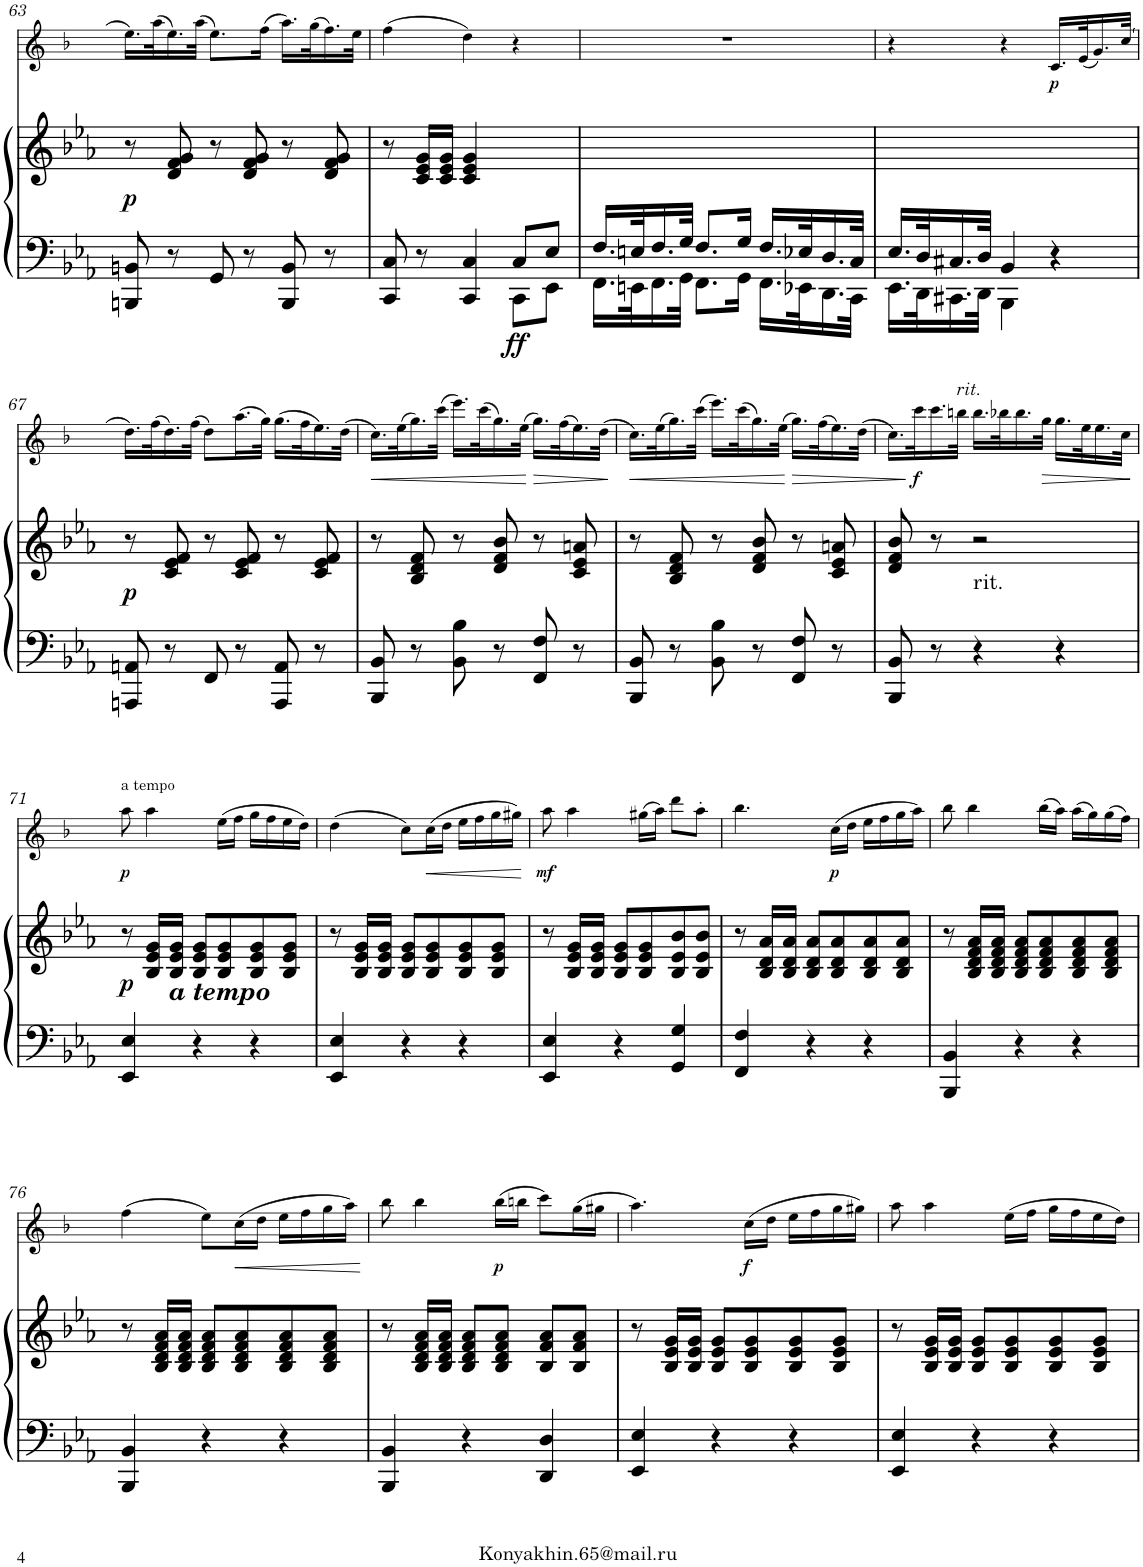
**kern	**kern	**dynam	**kern	**dynam
*part2	*part2	*part2	*part1	*part1
*staff3	*staff2	*staff2/3	*staff1	*staff1
*I"PIANO	*	*	*I"Clarinette in B   solo	*
*	*	*	*I'Cl	*
!!LO:PB:g=z
*clefF4	*clefG2	*	*clefG2	*
*	*	*	*Trd1c2	*
*k[b-e-a-]	*k[b-e-a-]	*	*k[b-]	*
*M3/4	*M3/4	*	*M3/4	*
=63	=63	=63	=63	=63
!	!	!LO:DY:b	!	!
8BBBn/ 8BBn/	8r	p	16.ee\LL	.
.	.	.	(32aa\K	.
8r	8d/ 8f/ 8g/	.	16.ee\)	.
.	.	.	(32aa\JJk	.
8GG/	8r	.	8.ee\L)	.
8r	8d/ 8f/ 8g/	.	.	.
.	.	.	(16ff\Jk	.
8BBB/ 8BB/	8r	.	16.aa\LL)	.
.	.	.	(32gg\K	.
8r	8d/ 8f/ 8g/	.	16.ff\)	.
.	.	.	32ee\JJk	.
=64	=64	=64	=64	=64
*^	*	*	*	*
2ryy	8CC/ 8C/	8r	.	(4ff\	.
.	8r	16c/ 16e-/ 16g/LL	.	.	.
.	.	16c/ 16e-/ 16g/JJ	.	.	.
.	4CC/ 4C/	4c/ 4e-/ 4g/	.	4dd\)	.
!	!	!	!LO:DY:b=2	!	!
8C/L	8CC\L	4ryy	ff	4r	.
8E-/J	8EE-\J	.	.	.	.
=65	=65	=65	=65	=65	=65
16.F/LL	16.FF\LL	2.ryy	.	2.r	.
32En/K	32EEn\K	.	.	.	.
16.F/	16.FF\	.	.	.	.
32G/JJk	32GG\JJk	.	.	.	.
8.F/L	8.FF\L	.	.	.	.
16G/Jk	16GG\Jk	.	.	.	.
16.F/LL	16.FF\LL	.	.	.	.
32E-X/K	32EE-X\K	.	.	.	.
16.D/	16.DD\	.	.	.	.
32C/JJk	32CC\JJk	.	.	.	.
=66	=66	=66	=66	=66	=66
16.E-/LL	16.EE-\LL	2ryy	.	4r	.
32D/K	32DD\K	.	.	.	.
16.C#X/	16.CC#X\	.	.	.	.
32D/JJk	32DD\JJk	.	.	.	.
4BB-/	4BBB-\	.	.	4r	.
!	!	!	!	!	!LO:DY:b
4ryy	4r	4r	.	16.c/LL	p
.	.	.	.	(32e/K	.
.	.	.	.	16.g/)	.
.	.	.	.	(32cc/JJk	.
*v	*v	*	*	*	*
!!LO:LB:g=z
=67	=67	=67	=67	=67
!	!	!LO:DY:b	!	!
8AAAn/ 8AAn/	8r	p	16.dd\LL)	.
.	.	.	(32ff\K	.
8r	8c/ 8e-/ 8f/	.	16.dd\)	.
.	.	.	(32ff\JJk	.
8FF/	8r	.	8dd\L)	.
8r	8c/ 8e-/ 8f/	.	(16.aa\L	.
.	.	.	32gg\JJk)	.
8AAA/ 8AA/	8r	.	(16.gg\LL	.
.	.	.	32ff\K	.
8r	8c/ 8e-/ 8f/	.	16.ee\)	.
.	.	.	(32dd\JJk	.
=68	=68	=68	=68	=68
!	!	!	!	!LO:HP:b
8BBB-/ 8BB-/	8r	.	16.cc\LL)	<
.	.	.	(32ee\K	.
8r	8B-/ 8d/ 8f/	.	16.gg\)	.
.	.	.	(32ccc\JJk	.
8BB-\ 8B-\	8r	.	16.eee\LL)	.
.	.	.	(32ccc\K	.
8r	8d/ 8f/ 8b-/	.	16.gg\)	.
.	.	.	(32ee\JJk	.
!	!	!	!	!LO:HP:n=1:b
8FF/ 8F/	8r	.	16.gg\LL)	[ >
.	.	.	(32ff\K	.
8r	8c/ 8e-/ 8an/	.	16.ee\)	.
.	.	.	(32dd\JJk	.
.	.	.	.	]
=69	=69	=69	=69	=69
!	!	!	!	!LO:HP:b
8BBB-/ 8BB-/	8r	.	16.cc\LL)	<
.	.	.	(32ee\K	.
8r	8B-/ 8d/ 8f/	.	16.gg\)	.
.	.	.	(32ccc\JJk	.
8BB-\ 8B-\	8r	.	16.eee\LL)	.
.	.	.	(32ccc\K	.
8r	8d/ 8f/ 8b-/	.	16.gg\)	.
.	.	.	(32ee\JJk	.
!	!	!	!	!LO:HP:n=1:b
8FF/ 8F/	8r	.	16.gg\LL)	[ >
.	.	.	(32ff\K	.
8r	8c/ 8e-/ 8an/	.	16.ee\)	.
.	.	.	(32dd\JJk	.
=70	=70	=70	=70	=70
8BBB-/ 8BB-/	8d/ 8f/ 8b-/	.	16.cc\LL)	.
!	!	!	!	!LO:DY:n=1:b
.	.	.	32ccc\K	] f
8r	8r	.	16.ccc\	.
!	!	!	!LO:TX:a:i:t=rit.	!
.	.	.	32bbn\JJk	.
!LO:TX:a:t=rit.	!	!	!	!
4r	2r	.	16.bb;<\LL	.
.	.	.	32bb-X;<\K	.
.	.	.	16.bb-;<\	.
!	!	!	!	!LO:HP:b
.	.	.	32gg;<\JJk	>
4r	.	.	16.gg;<\LL	.
.	.	.	32ee;<\K	.
.	.	.	16.ee;<\	.
.	.	.	32cc;<\JJk	.
.	.	.	.	]
!!LO:LB:g=z
=71	=71	=71	=71	=71
!	!	!	!LO:TX:a:t=a tempo	!
!	!	!LO:DY:a=2	!	!LO:DY:b
4EE-/ 4E-/	8r	p	8aa\	p
.	16B-/ 16e-/ 16g/LL	.	4aa\	.
!	!LO:TX:b:Bi:t=a tempo	!	!	!
.	16B-/ 16e-/ 16g/JJ	.	.	.
4r	8B-/ 8e-/ 8g/L	.	.	.
.	8B-/ 8e-/ 8g/	.	(16ee\LL	.
.	.	.	16ff\JJ	.
4r	8B-/ 8e-/ 8g/	.	16gg\LL	.
.	.	.	16ff\	.
.	8B-/ 8e-/ 8g/J	.	16ee\	.
.	.	.	16dd\JJ)	.
=72	=72	=72	=72	=72
4EE-/ 4E-/	8r	.	(4dd\	.
.	16B-/ 16e-/ 16g/LL	.	.	.
.	16B-/ 16e-/ 16g/JJ	.	.	.
4r	8B-/ 8e-/ 8g/L	.	8cc\L)	.
!	!	!	!	!LO:HP:b
.	8B-/ 8e-/ 8g/	.	(16cc\L	<
.	.	.	16dd\JJ	.
4r	8B-/ 8e-/ 8g/	.	16ee\LL	.
.	.	.	16ff\	.
.	8B-/ 8e-/ 8g/J	.	16gg\	.
.	.	.	16gg#X\JJ)	.
.	.	.	.	[
=73	=73	=73	=73	=73
!	!	!	!	!LO:DY:b
4EE-/ 4E-/	8r	.	8aa\	mf
.	16B-/ 16e-/ 16g/LL	.	4aa\	.
.	16B-/ 16e-/ 16g/JJ	.	.	.
4r	8B-/ 8e-/ 8g/L	.	.	.
.	8B-/ 8e-/ 8g/	.	(16gg#X\LL	.
.	.	.	16aa\JJ)	.
4GG/ 4G/	8B-/ 8e-/ 8b-/	.	8ddd\L	.
.	8B-/ 8e-/ 8b-/J	.	8aa'\J	.
=74	=74	=74	=74	=74
4FF/ 4F/	8r	.	4.bb-\	.
.	16B-/ 16d/ 16a-/LL	.	.	.
.	16B-/ 16d/ 16a-/JJ	.	.	.
4r	8B-/ 8d/ 8a-/L	.	.	.
!	!	!	!	!LO:DY:b
.	8B-/ 8d/ 8a-/	.	(16cc\LL	p
.	.	.	16dd\JJ	.
4r	8B-/ 8d/ 8a-/	.	16ee\LL	.
.	.	.	16ff\	.
.	8B-/ 8d/ 8a-/J	.	16gg\	.
.	.	.	16aa\JJ)	.
=75	=75	=75	=75	=75
4BBB-/ 4BB-/	8r	.	8bb-\	.
.	16B-/ 16d/ 16f/ 16a-/LL	.	4bb-\	.
.	16B-/ 16d/ 16f/ 16a-/JJ	.	.	.
4r	8B-/ 8d/ 8f/ 8a-/L	.	.	.
.	8B-/ 8d/ 8f/ 8a-/	.	(16bb-\LL	.
.	.	.	16aa\JJ)	.
4r	8B-/ 8d/ 8f/ 8a-/	.	(16aa\LL	.
.	.	.	16gg\)	.
.	8B-/ 8d/ 8f/ 8a-/J	.	(16gg\	.
.	.	.	16ff\JJ)	.
!!LO:LB:g=z
=76	=76	=76	=76	=76
4BBB-/ 4BB-/	8r	.	(4ff\	.
.	16B-/ 16d/ 16f/ 16a-/LL	.	.	.
.	16B-/ 16d/ 16f/ 16a-/JJ	.	.	.
4r	8B-/ 8d/ 8f/ 8a-/L	.	8ee\L)	.
!	!	!	!	!LO:HP:b
.	8B-/ 8d/ 8f/ 8a-/	.	(16cc\L	<
.	.	.	16dd\JJ	.
4r	8B-/ 8d/ 8f/ 8a-/	.	16ee\LL	.
.	.	.	16ff\	.
.	8B-/ 8d/ 8f/ 8a-/J	.	16gg\	.
.	.	.	16aa\JJ)	.
.	.	.	.	[
=77	=77	=77	=77	=77
4BBB-/ 4BB-/	8r	.	8bb-\	.
.	16B-/ 16d/ 16f/ 16a-/LL	.	4bb-\	.
.	16B-/ 16d/ 16f/ 16a-/JJ	.	.	.
4r	8B-/ 8d/ 8f/ 8a-/L	.	.	.
!	!	!	!	!LO:DY:b
.	8B-/ 8d/ 8f/ 8a-/J	.	(16bb-\LL	p
.	.	.	16bbn\JJ	.
4DD/ 4D/	8B-/ 8f/ 8a-/L	.	8ccc\L)	.
.	8B-/ 8f/ 8a-/J	.	(16gg\L	.
.	.	.	16gg#X\JJ	.
=78	=78	=78	=78	=78
4EE-/ 4E-/	8r	.	4.aa\)	.
.	16B-/ 16e-/ 16g/LL	.	.	.
.	16B-/ 16e-/ 16g/JJ	.	.	.
4r	8B-/ 8e-/ 8g/L	.	.	.
!	!	!	!	!LO:DY:b
.	8B-/ 8e-/ 8g/	.	(16cc\LL	f
.	.	.	16dd\JJ	.
4r	8B-/ 8e-/ 8g/	.	16ee\LL	.
.	.	.	16ff\	.
.	8B-/ 8e-/ 8g/J	.	16gg\	.
.	.	.	16gg#X\JJ)	.
=79	=79	=79	=79	=79
4EE-/ 4E-/	8r	.	8aa\	.
.	16B-/ 16e-/ 16g/LL	.	4aa\	.
.	16B-/ 16e-/ 16g/JJ	.	.	.
4r	8B-/ 8e-/ 8g/L	.	.	.
.	8B-/ 8e-/ 8g/	.	(16ee\LL	.
.	.	.	16ff\JJ	.
4r	8B-/ 8e-/ 8g/	.	16gg\LL	.
.	.	.	16ff\	.
.	8B-/ 8e-/ 8g/J	.	16ee\	.
.	.	.	16dd\JJ)	.
=	=	=	=	=
*-	*-	*-	*-	*-
